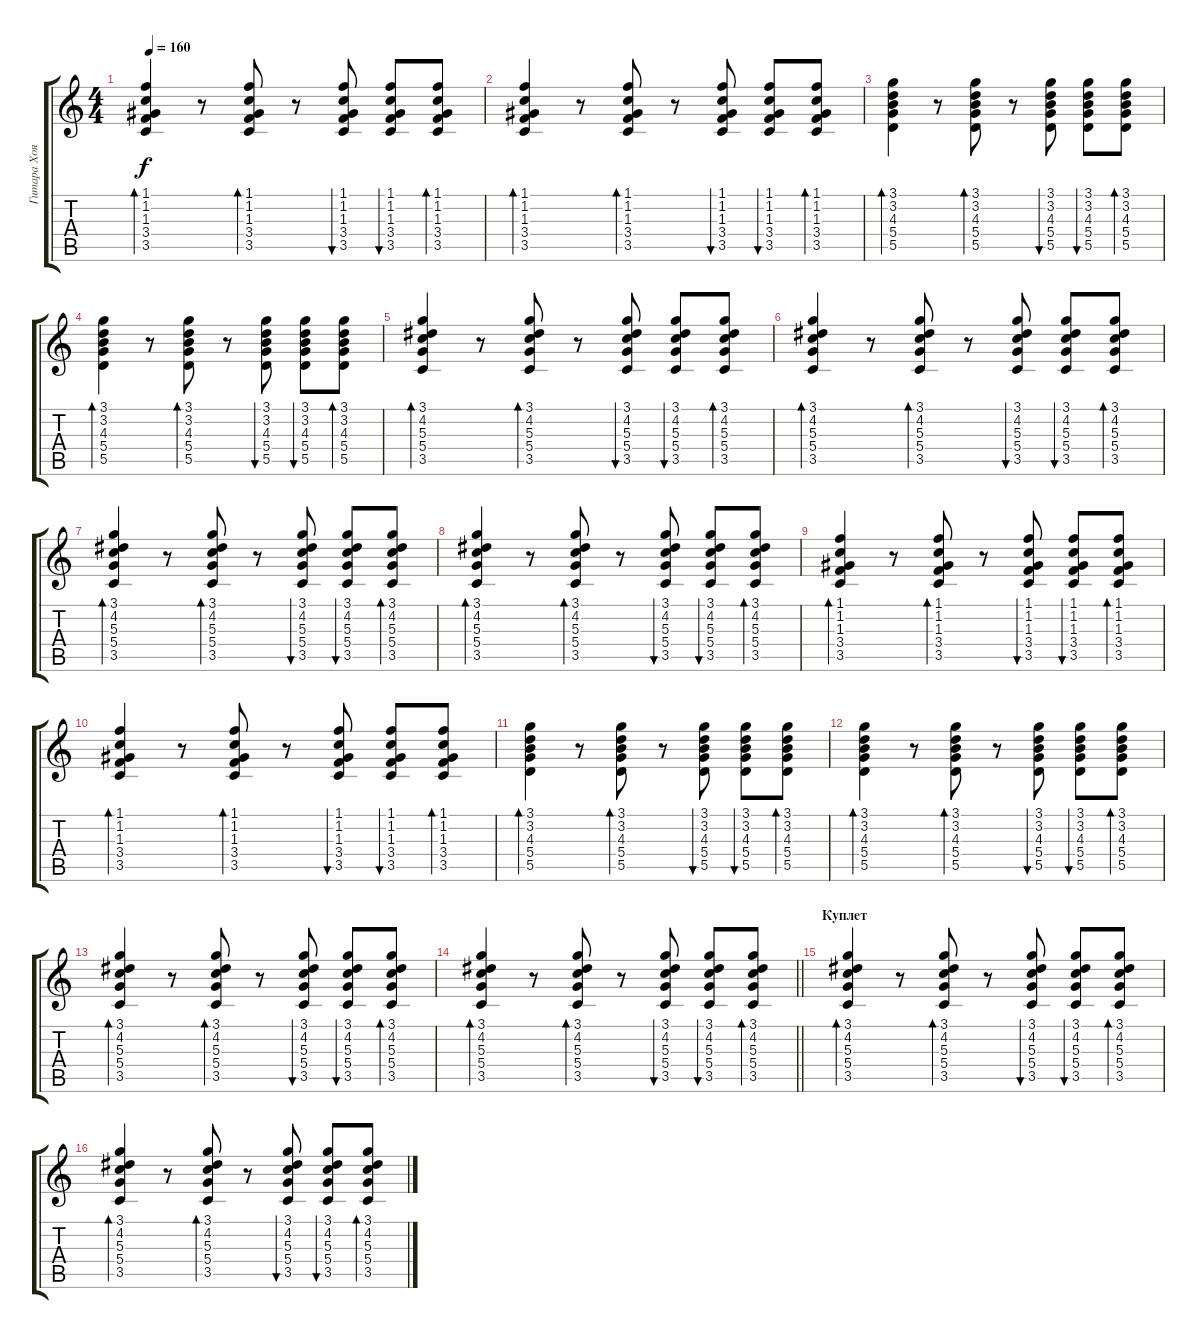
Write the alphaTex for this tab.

\track ("Гитара Хоя" "Гитара Хоя") {instrument acousticguitarsteel}
\staff {score tabs}
\tuning (E4 B3 G3 D3 A2 E2) {hide}
\ts (4 4)
\tempo 160
\clef g2
\ks c
(1.1 1.2 1.3 3.4 3.5).4{bd 60 dy f} r.8 (1.1 1.2 1.3 3.4 3.5).8{bd 60} r.8 (1.1 1.2 1.3 3.4 3.5).8{bu 60} (1.1 1.2 1.3 3.4 3.5).8{bu 60} (1.1 1.2 1.3 3.4 3.5).8{bd 60} |
(1.1 1.2 1.3 3.4 3.5).4{bd 60} r.8 (1.1 1.2 1.3 3.4 3.5).8{bd 60} r.8 (1.1 1.2 1.3 3.4 3.5).8{bu 60} (1.1 1.2 1.3 3.4 3.5).8{bu 60} (1.1 1.2 1.3 3.4 3.5).8{bd 60} |
(3.1 3.2 4.3 5.4 5.5).4{bd 60} r.8 (3.1 3.2 4.3 5.4 5.5).8{bd 60} r.8 (3.1 3.2 4.3 5.4 5.5).8{bu 60} (3.1 3.2 4.3 5.4 5.5).8{bu 60} (3.1 3.2 4.3 5.4 5.5).8{bd 60} |
(3.1 3.2 4.3 5.4 5.5).4{bd 60} r.8 (3.1 3.2 4.3 5.4 5.5).8{bd 60} r.8 (3.1 3.2 4.3 5.4 5.5).8{bu 60} (3.1 3.2 4.3 5.4 5.5).8{bu 60} (3.1 3.2 4.3 5.4 5.5).8{bd 60} |
(3.1 4.2 5.3 5.4 3.5).4{bd 60} r.8 (3.1 4.2 5.3 5.4 3.5).8{bd 60} r.8 (3.1 4.2 5.3 5.4 3.5).8{bu 60} (3.1 4.2 5.3 5.4 3.5).8{bu 60} (3.1 4.2 5.3 5.4 3.5).8{bd 60} |
(3.1 4.2 5.3 5.4 3.5).4{bd 60} r.8 (3.1 4.2 5.3 5.4 3.5).8{bd 60} r.8 (3.1 4.2 5.3 5.4 3.5).8{bu 60} (3.1 4.2 5.3 5.4 3.5).8{bu 60} (3.1 4.2 5.3 5.4 3.5).8{bd 60} |
(3.1 4.2 5.3 5.4 3.5).4{bd 60} r.8 (3.1 4.2 5.3 5.4 3.5).8{bd 60} r.8 (3.1 4.2 5.3 5.4 3.5).8{bu 60} (3.1 4.2 5.3 5.4 3.5).8{bu 60} (3.1 4.2 5.3 5.4 3.5).8{bd 60} |
(3.1 4.2 5.3 5.4 3.5).4{bd 60} r.8 (3.1 4.2 5.3 5.4 3.5).8{bd 60} r.8 (3.1 4.2 5.3 5.4 3.5).8{bu 60} (3.1 4.2 5.3 5.4 3.5).8{bu 60} (3.1 4.2 5.3 5.4 3.5).8{bd 60} |
(1.1 1.2 1.3 3.4 3.5).4{bd 60} r.8 (1.1 1.2 1.3 3.4 3.5).8{bd 60} r.8 (1.1 1.2 1.3 3.4 3.5).8{bu 60} (1.1 1.2 1.3 3.4 3.5).8{bu 60} (1.1 1.2 1.3 3.4 3.5).8{bd 60} |
(1.1 1.2 1.3 3.4 3.5).4{bd 60} r.8 (1.1 1.2 1.3 3.4 3.5).8{bd 60} r.8 (1.1 1.2 1.3 3.4 3.5).8{bu 60} (1.1 1.2 1.3 3.4 3.5).8{bu 60} (1.1 1.2 1.3 3.4 3.5).8{bd 60} |
(3.1 3.2 4.3 5.4 5.5).4{bd 60} r.8 (3.1 3.2 4.3 5.4 5.5).8{bd 60} r.8 (3.1 3.2 4.3 5.4 5.5).8{bu 60} (3.1 3.2 4.3 5.4 5.5).8{bu 60} (3.1 3.2 4.3 5.4 5.5).8{bd 60} |
(3.1 3.2 4.3 5.4 5.5).4{bd 60} r.8 (3.1 3.2 4.3 5.4 5.5).8{bd 60} r.8 (3.1 3.2 4.3 5.4 5.5).8{bu 60} (3.1 3.2 4.3 5.4 5.5).8{bu 60} (3.1 3.2 4.3 5.4 5.5).8{bd 60} |
(3.1 4.2 5.3 5.4 3.5).4{bd 60} r.8 (3.1 4.2 5.3 5.4 3.5).8{bd 60} r.8 (3.1 4.2 5.3 5.4 3.5).8{bu 60} (3.1 4.2 5.3 5.4 3.5).8{bu 60} (3.1 4.2 5.3 5.4 3.5).8{bd 60} |
\barLineRight lightlight
(3.1 4.2 5.3 5.4 3.5).4{bd 60} r.8 (3.1 4.2 5.3 5.4 3.5).8{bd 60} r.8 (3.1 4.2 5.3 5.4 3.5).8{bu 60} (3.1 4.2 5.3 5.4 3.5).8{bu 60} (3.1 4.2 5.3 5.4 3.5).8{bd 60} |
\section ("" "Куплет")
(3.1 4.2 5.3 5.4 3.5).4{bd 60} r.8 (3.1 4.2 5.3 5.4 3.5).8{bd 60} r.8 (3.1 4.2 5.3 5.4 3.5).8{bu 60} (3.1 4.2 5.3 5.4 3.5).8{bu 60} (3.1 4.2 5.3 5.4 3.5).8{bd 60} |
(3.1 4.2 5.3 5.4 3.5).4{bd 60} r.8 (3.1 4.2 5.3 5.4 3.5).8{bd 60} r.8 (3.1 4.2 5.3 5.4 3.5).8{bu 60} (3.1 4.2 5.3 5.4 3.5).8{bu 60} (3.1 4.2 5.3 5.4 3.5).8{bd 60}
